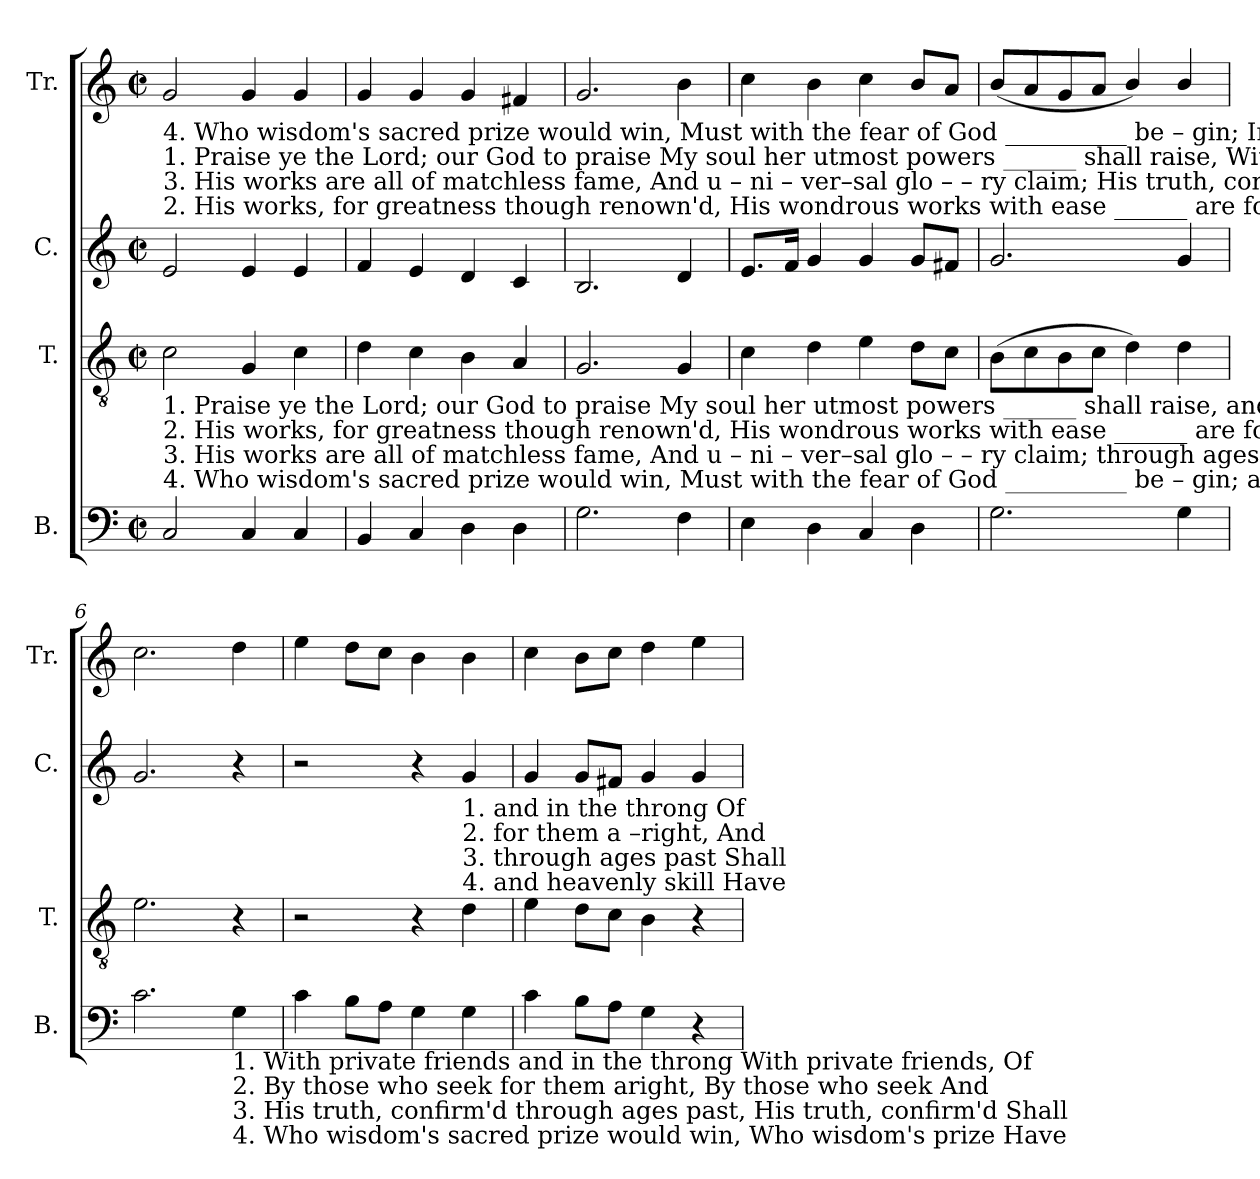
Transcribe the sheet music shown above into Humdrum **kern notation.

**kern	**kern	**kern	**kern
*part4	*part3	*part2	*part1
*staff4	*staff3	*staff2	*staff1
*I"B.	*I"T.	*I"C.	*I"Tr.
*I'B.	*I'T.	*I'C.	*I'Tr.
*clefF4	*clefGv2	*clefG2	*clefG2
*k[]	*k[]	*k[]	*k[]
*M2/2	*M2/2	*M2/2	*M2/2
*met(c|)	*met(c|)	*met(c|)	*met(c|)
*MM120	*MM120	*MM120	*MM120
=1	=1	=1	=1
!	!	!	!LO:TX:b:t=4. Who wisdom's sacred prize would win, Must with  the  fear  of         God __________   be  –  gin;   Im–mor–tal  praise and heavenly skill   Have
!	!	!	!LO:TX:b:t=1. Praise ye the Lord; our God to praise     My  soul   her   utmost          powers ______ shall raise,  With private friends, and in the throng Of
!	!	!	!LO:TX:b:t=3. His works are all of matchless fame,        And  u   –   ni – ver–sal          glo     –     –      ry  claim;  His truth, confirm'd through ages past, Shall
!	!	!	!LO:TX:b:t=2. His works, for greatness though renown'd, His wondrous works with ease ______  are found    By  those  who seek  for them  aright,  And
!	!LO:TX:b:t=1. Praise ye the Lord; our God to praise     My  soul   her   utmost          powers ______ shall raise,                                       and in the throng	!	!
!	!LO:TX:b:t=2. His works, for greatness though renown'd, His wondrous works with ease ______  are found                                       for them  aright,	!	!
!	!LO:TX:b:t=3. His works are all of matchless fame,        And  u   –   ni – ver–sal          glo     –     –      ry  claim;                                       through ages past,	!	!
!	!LO:TX:b:t=4. Who wisdom's sacred prize would win, Must with  the  fear  of         God __________   be  –  gin;                                       and heavenly skill	!	!
2C/	2c\	2e/	2g/
4C/	4G/	4e/	4g/
4C/	4c\	4e/	4g/
=2	=2	=2	=2
4BB/	4d\	4f/	4g/
4C/	4c\	4e/	4g/
4D\	4B\	4d/	4g/
4D\	4A/	4c/	4f#X/
=3	=3	=3	=3
2.G\	2.G/	2.B/	2.g/
4F\	4G/	4d/	4b\
=4	=4	=4	=4
4E\	4c\	8.e/L	4cc\
.	.	16f/Jk	.
4D\	4d\	4g/	4b\
4C/	4e\	4g/	4cc\
4D\	8d\L	8g/L	8b/L
.	8c\J	8f#X/J	8a/J
=5	=5	=5	=5
2.G\	(8B\L	2.g/	(8b/L
.	8c\	.	8a/
.	8B\	.	8g/
.	8c\J	.	8a/J
.	4d\)	.	4b/)
4G\	4d\	4g/	4b/
=6	=6	=6	=6
2.c\	2.e\	2.g/	2.cc\
!LO:TX:b:t=1. With private friends and in the throng                          With private friends,                                                  Of	!	!	!
!LO:TX:b:t=2. By  those  who  seek  for  them  aright,                         By  those  who  seek                                                And	!	!	!
!LO:TX:b:t=3. His truth, confirm'd through  ages past,                         His truth,  confirm'd                                                Shall	!	!	!
!LO:TX:b:t=4. Who wisdom's sacred prize would win,                          Who wisdom's prize                                                Have	!	!	!
4G\	4r	4r	4dd\
=7	=7	=7	=7
4c\	2r	2r	4ee\
8B\L	.	.	8dd\L
8A\J	.	.	8cc\J
4G\	4r	4r	4b\
!	!	!LO:TX:b:t=1. and  in  the  throng  Of	!
!	!	!LO:TX:b:t=2.  for  them  a –right, And	!
!	!	!LO:TX:b:t=3.  through ages past  Shall	!
!	!	!LO:TX:b:t=4.  and heavenly skill  Have	!
4G\	4d\	4g/	4b\
=8	=8	=8	=8
4c\	4e\	4g/	4cc\
8B\L	8d\L	8g/L	8b\L
8A\J	8c\J	8f#X/J	8cc\J
4G\	4B\	4g/	4dd\
4r	4r	4g/	4ee\
=	=	=	=
*-	*-	*-	*-
